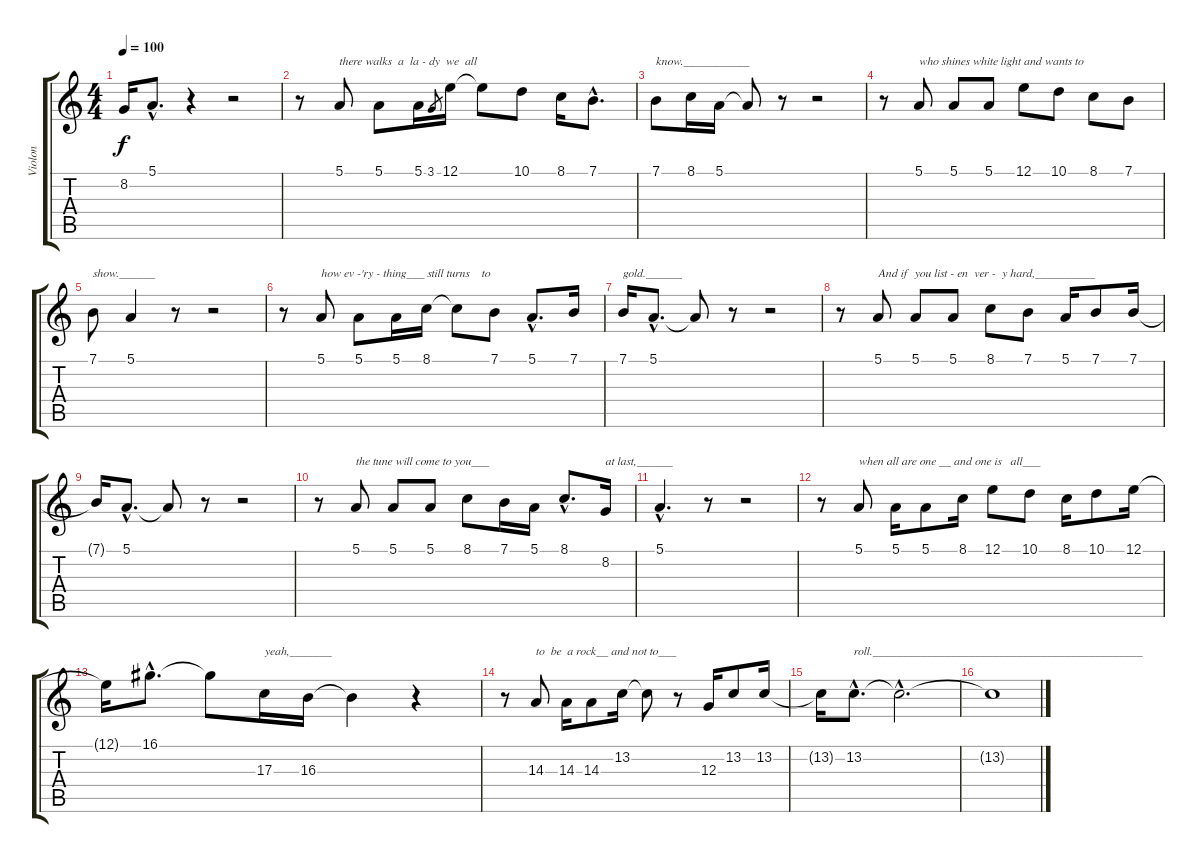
\track ("Violon" "Violon") {instrument viola}
\staff {score tabs}
\tuning (E4 B3 G3 D3 A2 E2) {hide}
\ts (4 4)
\tempo 100
\clef g2
\ks c
8.2.16{dy f} 5.1{hac}.8{d} r.4 r.2 |
r.8 5.1.8{txt "there walks  a  la - dy  we  all"} 5.1.8 5.1.16 3.1.8{gr} 12.1.16 12.1{t}.8 10.1.8 8.1.16 7.1{hac}.8{d} |
7.1.8{txt "know.___________"} 8.1.16 5.1.16 5.1{t}.8 r.8 r.2 |
r.8 5.1.8{txt "who shines white light and wants to"} 5.1.8 5.1.8 12.1.8 10.1.8 8.1.8 7.1.8 |
7.1.8{txt "show.______"} 5.1.4 r.8 r.2 |
r.8 5.1.8{txt "how ev -'ry - thing___ still turns    to"} 5.1.8 5.1.16 8.1.16 8.1{t}.8 7.1.8 5.1{hac}.8{d} 7.1.16 |
7.1.16{txt "gold.______"} 5.1{hac}.8{d} 5.1{t}.8 r.8 r.2 |
r.8 5.1.8{txt "And if  you list - en  ver -  y hard,__________"} 5.1.8 5.1.8 8.1.8 7.1.8 5.1.16 7.1.8 7.1.16 |
7.1{t}.16 5.1{hac}.8{d} 5.1{t}.8 r.8 r.2 |
r.8 5.1.8{txt "the tune will come to you___ "} 5.1.8 5.1.8 8.1.8 7.1.16 5.1.16 8.1{hac}.8{d} 8.2.16{txt "at last,______"} |
5.1{hac}.4{d} r.8 r.2 |
r.8 5.1.8{txt "when all are one __ and one is   all___"} 5.1.16 5.1.8 8.1.16 12.1.8 10.1.8 8.1.16 10.1.8 12.1.16 |
12.1{t}.16 16.1{hac}.8{d} 16.1{t}.8 17.3.16{txt "yeah,_______"} 16.3.16 16.3{t}.4 r.4 |
r.8 14.3.8{txt "to  be  a rock__ and not to___"} 14.3.16 14.3.8 13.2.16 13.2{t}.8 r.8 12.3.16 13.2.8 13.2.16 |
13.2{t}.16 13.2{hac}.8{d txt "roll._____________________________________________"} 13.2{hac t}.2{d} |
13.2{t}.1
